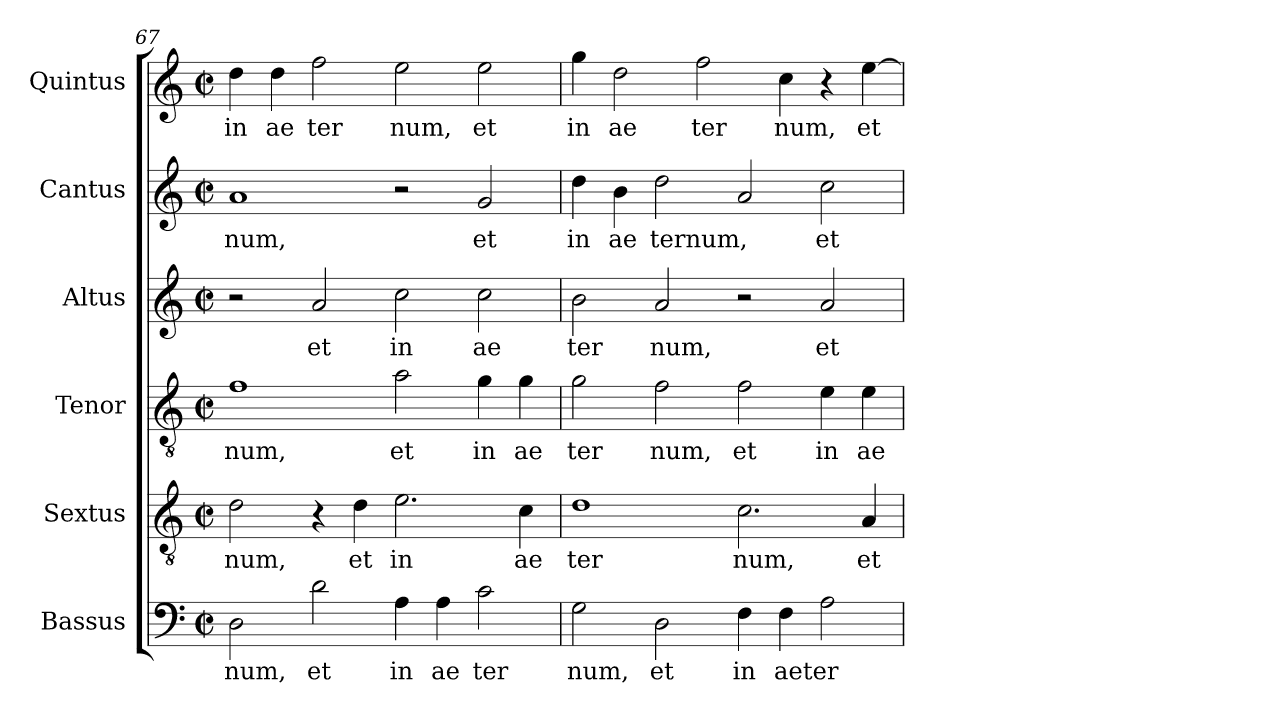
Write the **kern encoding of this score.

**kern	**text	**kern	**text	**kern	**text	**kern	**text	**kern	**text	**kern	**text
*part6	*part6	*part5	*part5	*part4	*part4	*part3	*part3	*part2	*part2	*part1	*part1
*staff6	*staff6	*staff5	*staff5	*staff4	*staff4	*staff3	*staff3	*staff2	*staff2	*staff1	*staff1
*I"Bassus	*	*I"Sextus	*	*I"Tenor	*	*I"Altus	*	*I"Cantus	*	*I"Quintus	*
*clefF4	*	*clefGv2	*	*clefGv2	*	*clefG2	*	*clefG2	*	*clefG2	*
*M2/2	*	*M2/2	*	*M2/2	*	*M2/2	*	*M2/2	*	*M2/2	*
*met(c|)	*	*met(c|)	*	*met(c|)	*	*met(c|)	*	*met(c|)	*	*met(c|)	*
=67	=67	=67	=67	=67	=67	=67	=67	=67	=67	=67	=67
!	!LO:LY:b:cj	!	!LO:LY:b:cj	!	!LO:LY:b:cj	!	!	!	!LO:LY:b:cj	!	!LO:LY:b:cj
2D\	num,	2d\	num,	1f	num,	2r	.	1a	num,	4dd\	in
!	!	!	!	!	!	!	!	!	!	!	!LO:LY:b:cj
.	.	.	.	.	.	.	.	.	.	4dd\	ae
!	!LO:LY:b:cj	!	!	!	!	!	!LO:LY:b:cj	!	!	!	!LO:LY:b:cj
2d\	et	4r	.	.	.	2a/	et	.	.	2ff\	ter
!	!	!	!LO:LY:b:cj	!	!	!	!	!	!	!	!
.	.	4d\	et	.	.	.	.	.	.	.	.
!	!LO:LY:b:cj	!	!LO:LY:b:cj	!	!LO:LY:b:cj	!	!LO:LY:b:cj	!	!	!	!LO:LY:b:cj
4A\	in	2.e\	in	2a\	et	2cc\	in	2r	.	2ee\	num,
!	!LO:LY:b:cj	!	!	!	!	!	!	!	!	!	!
4A\	ae	.	.	.	.	.	.	.	.	.	.
!	!LO:LY:b:cj	!	!	!	!LO:LY:b:cj	!	!LO:LY:b:cj	!	!LO:LY:b:cj	!	!LO:LY:b:cj
2c\	ter	.	.	4g\	in	2cc\	ae	2g/	et	2ee\	et
!	!	!	!LO:LY:b:cj	!	!LO:LY:b:cj	!	!	!	!	!	!
.	.	4c\	ae	4g\	ae	.	.	.	.	.	.
!!LO:LB:g=z
=68	=68	=68	=68	=68	=68	=68	=68	=68	=68	=68	=68
!	!LO:LY:b:cj	!	!LO:LY:b:cj	!	!LO:LY:b:cj	!	!LO:LY:b:cj	!	!LO:LY:b:cj	!	!LO:LY:b:cj
2G\	num,	1d	ter	2g\	ter	2b\	ter	4dd\	in	4gg\	in
!	!	!	!	!	!	!	!	!	!LO:LY:b:cj	!	!LO:LY:b:cj
.	.	.	.	.	.	.	.	4b\	ae	2dd\	ae
!	!LO:LY:b:cj	!	!	!	!LO:LY:b:cj	!	!LO:LY:b:cj	!	!LO:LY:b	!	!
2D\	et	.	.	2f\	num,	2a/	num,	2dd\	ternum,	.	.
!	!	!	!	!	!	!	!	!	!	!	!LO:LY:b:cj
.	.	.	.	.	.	.	.	.	.	2ff\	ter
!	!LO:LY:b:cj	!	!LO:LY:b:cj	!	!LO:LY:b:cj	!	!	!	!	!	!
4F\	in	2.c\	num,	2f\	et	2r	.	2a/	.	.	.
!	!LO:LY:b	!	!	!	!	!	!	!	!	!	!LO:LY:b:cj
4F\	aeter	.	.	.	.	.	.	.	.	4cc\	num,
!	!	!	!	!	!LO:LY:b:cj	!	!LO:LY:b:cj	!	!LO:LY:b:cj	!	!
2A\	.	.	.	4e\	in	2a/	et	2cc\	et	4r	.
!	!	!	!LO:LY:b:cj	!	!LO:LY:b:cj	!	!	!	!	!	!LO:LY:b:cj
.	.	4A/	et	4e\	ae	.	.	.	.	[>4ee\	et
=	=	=	=	=	=	=	=	=	=	=	=
*-	*-	*-	*-	*-	*-	*-	*-	*-	*-	*-	*-
